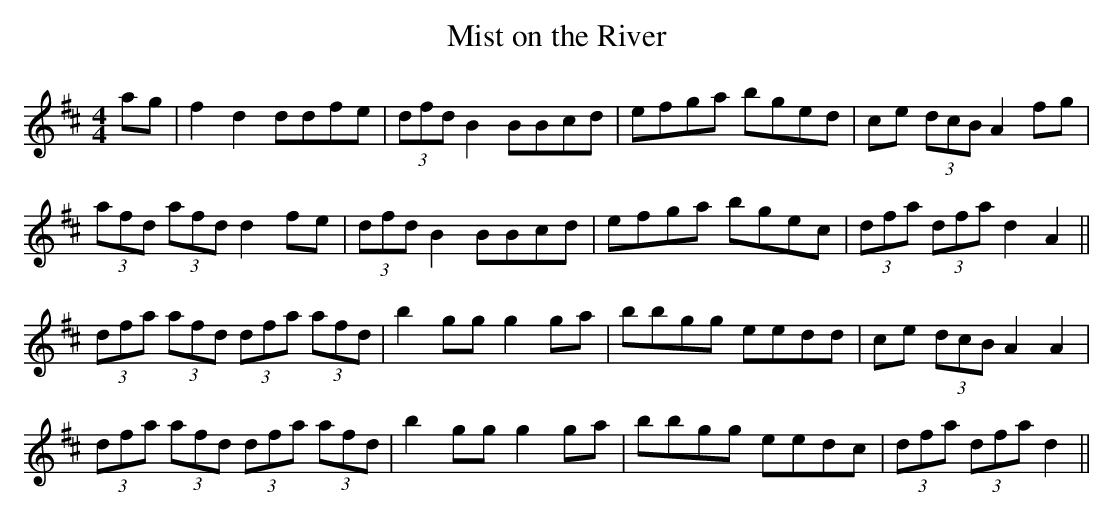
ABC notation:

X:1
T: Mist on the River
L: 1/8
M: 4/4
K: D
ag|f2 d2 ddfe|(3dfd B2 BBcd|efga bged|ce (3dcB A2 fg|
(3afd (3afd d2 fe|(3dfd B2 BBcd|efga bgec|\
(3dfa (3dfa d2 A2 ||
(3dfa (3afd (3dfa (3afd|b2 gg g2 ga|bbgg eedd|\
ce (3dcB A2 A2|
(3dfa (3afd (3dfa (3afd|b2 gg g2 ga|bbgg eedc|\
(3dfa (3dfa d2 ||
